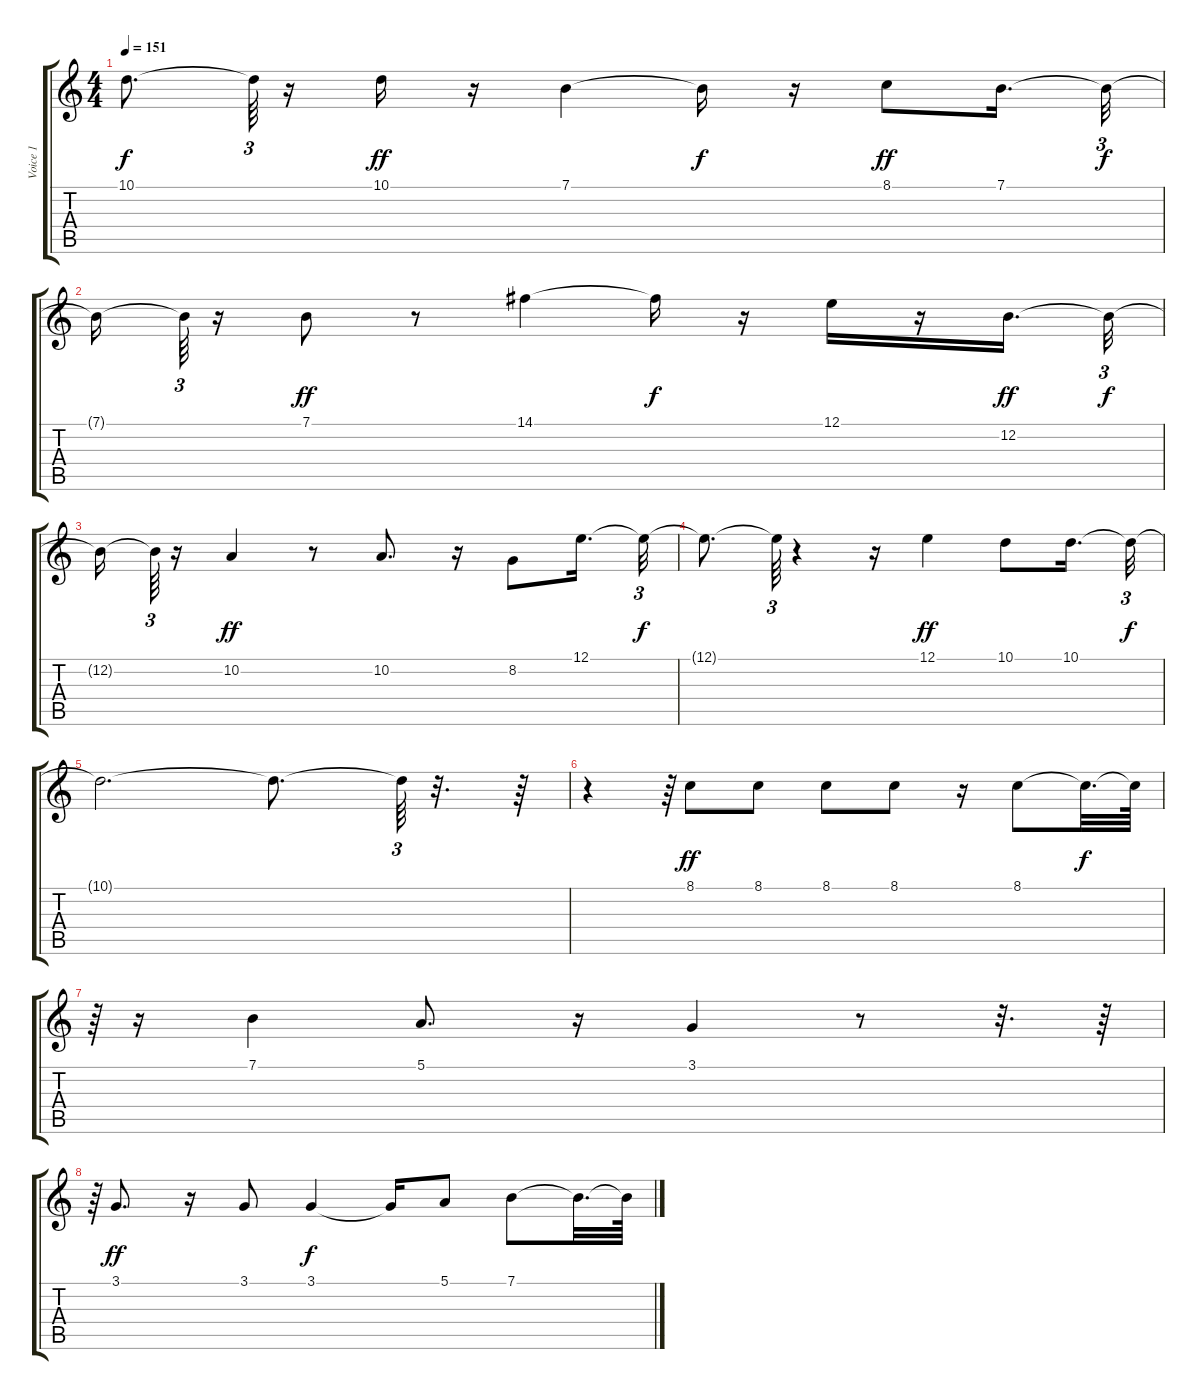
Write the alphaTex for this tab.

\track ("Voice 1" "Voice 1") {instrument stringensemble2}
\staff {score tabs}
\tuning (E4 B3 G3 D3 A2 E2) {hide}
\ts (4 4)
\tempo 151
\clef g2
\ks c
10.1{t}.8{d dy f} 10.1{t}.64{tu (3 2)} r.16 10.1.16{dy ff} r.16 7.1.4 7.1{t}.16{dy f} r.16 8.1.8{dy ff} 7.1.16{d} 7.1{t}.32{tu (3 2) dy f} |
7.1{t}.16 7.1{t}.64{tu (3 2)} r.16 7.1.8{dy ff} r.8 14.1.4 14.1{t}.16{dy f} r.16 12.1.16 r.16 12.2.16{d dy ff} 12.2{t}.32{tu (3 2) dy f} |
12.2{t}.16 12.2{t}.64{tu (3 2)} r.16 10.2.4{dy ff} r.8 10.2.8{d} r.16 8.2.8 12.1.16{d} 12.1{t}.32{tu (3 2) dy f} |
12.1{t}.8{d} 12.1{t}.64{tu (3 2)} r.4 r.16 12.1.4{dy ff} 10.1.8 10.1.16{d} 10.1{t}.32{tu (3 2) dy f} |
10.1{t}.2{d} 10.1{t}.8{d} 10.1{t}.64{tu (3 2)} r.32{d} r.64 |
r.4 r.64{tu (3 2)} 8.1.8{dy ff} 8.1.8 8.1.8 8.1.8 r.16 8.1.8 8.1{t}.32{d dy f} 8.1{t}.64 |
r.64{tu (3 2)} r.16 7.1.4 5.1.8{d} r.16 3.1.4 r.8 r.32{d} r.64 |
r.64{tu (3 2)} 3.1.8{d dy ff} r.16 3.1.8 3.1.4{dy f} 3.1{t}.16 5.1.8 7.1.8 7.1{t}.32{d} 7.1{t}.64
